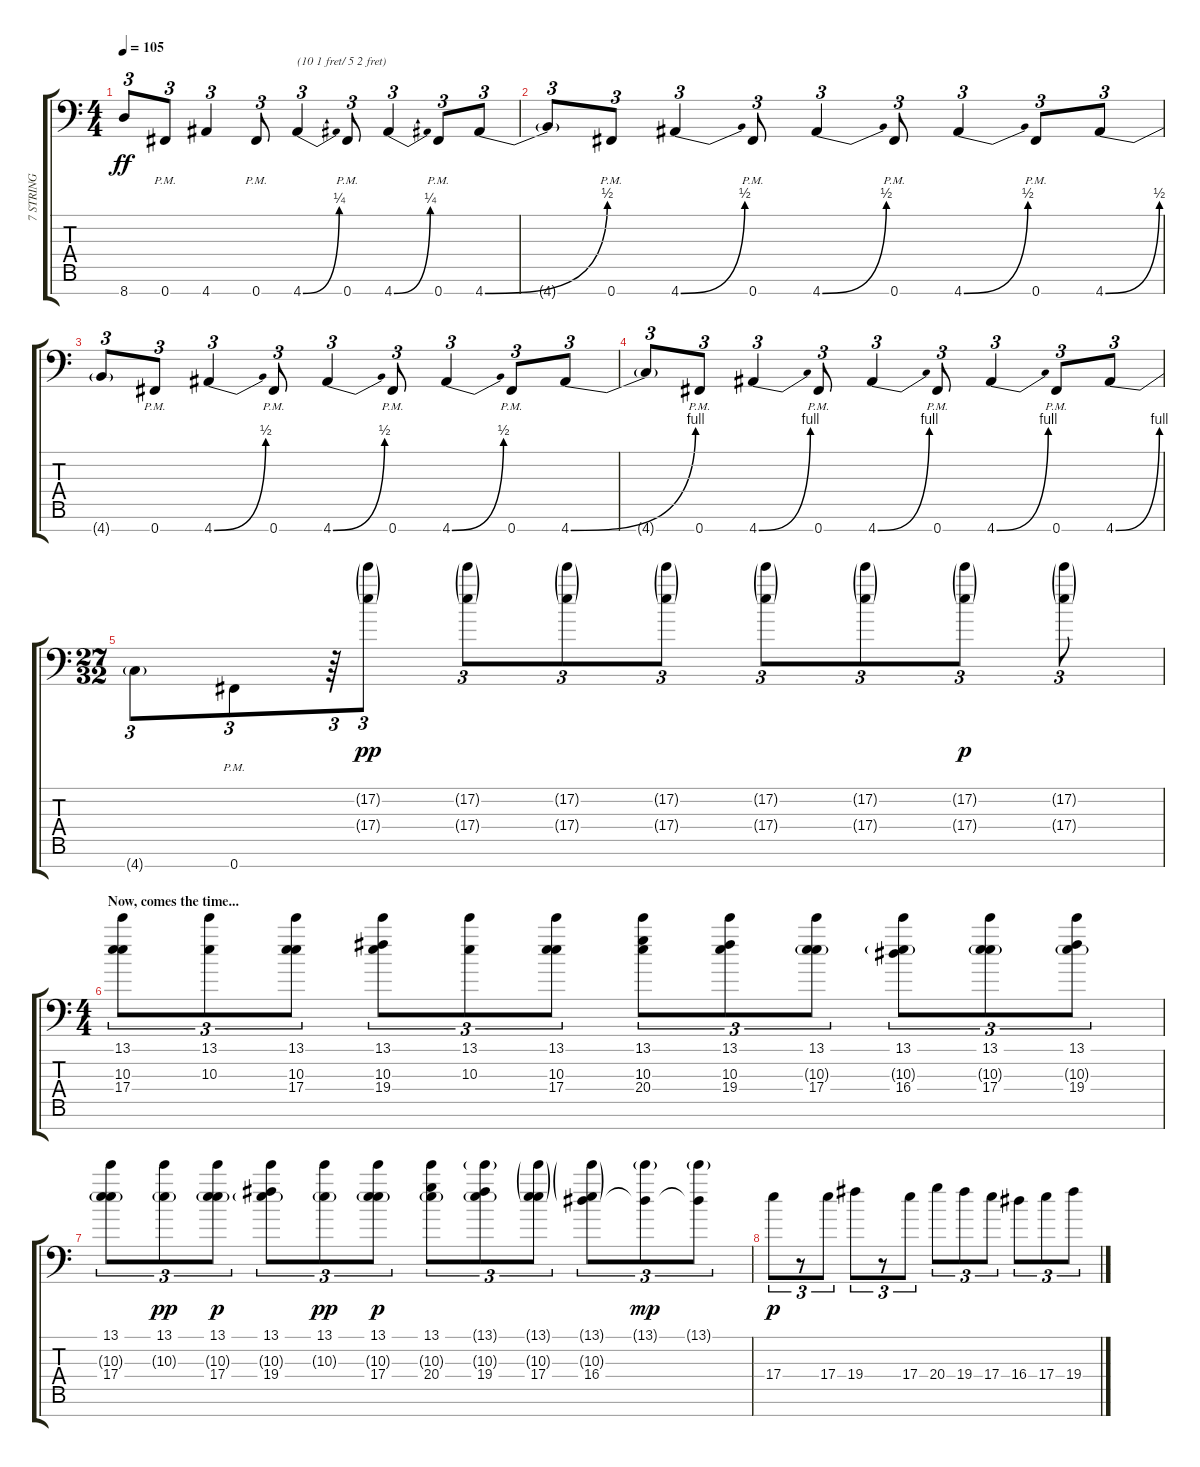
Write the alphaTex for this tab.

\track ("7 STRING" "7 STRING") {instrument distortionguitar}
\staff {score tabs}
\tuning (Eb4 B3 Gb3 B2 Gb2 B1 Gb1) {hide}
\ts (4 4)
\tempo 105
\clef f4
\ks c
8.7.8{tu (3 2) dy ff} 0.7{pm}.8{tu (3 2)} 4.7.4{tu (3 2)} 0.7{pm}.8{tu (3 2)} 4.7{be (bend 0 0 60 1)}.4{tu (3 2) txt "(10 1 fret/ 5 2 fret)"} 0.7{pm}.8{tu (3 2)} 4.7{be (bend 0 0 60 1)}.4{tu (3 2)} 0.7{pm}.8{tu (3 2)} 4.7{be (bend 0 0 60 2)}.8{tu (3 2)} |
4.7{t}.8{tu (3 2)} 0.7{pm}.8{tu (3 2)} 4.7{be (bend 0 0 60 2)}.4{tu (3 2)} 0.7{pm}.8{tu (3 2)} 4.7{be (bend 0 0 60 2)}.4{tu (3 2)} 0.7{pm}.8{tu (3 2)} 4.7{be (bend 0 0 60 2)}.4{tu (3 2)} 0.7{pm}.8{tu (3 2)} 4.7{be (bend 0 0 60 2)}.8{tu (3 2)} |
4.7{t}.8{tu (3 2)} 0.7{pm}.8{tu (3 2)} 4.7{be (bend 0 0 60 2)}.4{tu (3 2)} 0.7{pm}.8{tu (3 2)} 4.7{be (bend 0 0 60 2)}.4{tu (3 2)} 0.7{pm}.8{tu (3 2)} 4.7{be (bend 0 0 60 2)}.4{tu (3 2)} 0.7{pm}.8{tu (3 2)} 4.7{be (bend 0 0 60 4)}.8{tu (3 2)} |
4.7{t}.8{tu (3 2)} 0.7{pm}.8{tu (3 2)} 4.7{be (bend 0 0 60 4)}.4{tu (3 2)} 0.7{pm}.8{tu (3 2)} 4.7{be (bend 0 0 60 4)}.4{tu (3 2)} 0.7{pm}.8{tu (3 2)} 4.7{be (bend 0 0 60 4)}.4{tu (3 2)} 0.7{pm}.8{tu (3 2)} 4.7{be (bend 0 0 60 4)}.8{tu (3 2)} |
\ts (27 32)
4.7{t}.8{tu (3 2)} 0.7{pm}.8{tu (3 2)} r.64{tu (3 2)} (17.2{g} 17.4{g}).8{tu (3 2) dy pp} (17.2{g} 17.4{g}).8{tu (3 2)} (17.2{g} 17.4{g}).8{tu (3 2)} (17.2{g} 17.4{g}).8{tu (3 2)} (17.2{g} 17.4{g}).8{tu (3 2)} (17.2{g} 17.4{g}).8{tu (3 2)} (17.2{g} 17.4{g}).8{tu (3 2) dy p} (17.2{g} 17.4{g}).8{tu (3 2)} |
\ts (4 4)
\section ("" "Now, comes the time...")
(13.1 10.3 17.4).8{tu (3 2)} (13.1 10.3).8{tu (3 2)} (13.1 10.3 17.4).8{tu (3 2)} (13.1 10.3 19.4).8{tu (3 2)} (13.1 10.3).8{tu (3 2)} (13.1 10.3 17.4).8{tu (3 2)} (13.1 10.3 20.4).8{tu (3 2)} (13.1 10.3 19.4).8{tu (3 2)} (13.1 10.3{g} 17.4).8{tu (3 2)} (13.1 10.3{g} 16.4).8{tu (3 2)} (13.1 10.3{g} 17.4).8{tu (3 2)} (13.1 10.3{g} 19.4).8{tu (3 2)} |
(13.1 10.3{g} 17.4).8{tu (3 2)} (13.1 10.3{g}).8{tu (3 2) dy pp} (13.1 10.3{g} 17.4).8{tu (3 2) dy p} (13.1 10.3{g} 19.4).8{tu (3 2)} (13.1 10.3{g}).8{tu (3 2) dy pp} (13.1 10.3{g} 17.4).8{tu (3 2) dy p} (13.1 10.3{g} 20.4).8{tu (3 2)} (13.1{g} 10.3{g} 19.4).8{tu (3 2)} (13.1{g} 10.3{g} 17.4).8{tu (3 2)} (13.1{g} 10.3{g} 16.4).8{tu (3 2)} (13.1{g} 16.4{t}).8{tu (3 2) dy mp} (13.1{g} 16.4{t}).8{tu (3 2)} |
17.4.8{tu (3 2) dy p} r.8{tu (3 2)} 17.4.8{tu (3 2)} 19.4.8{tu (3 2)} r.8{tu (3 2)} 17.4.8{tu (3 2)} 20.4.8{tu (3 2)} 19.4.8{tu (3 2)} 17.4.8{tu (3 2)} 16.4.8{tu (3 2)} 17.4.8{tu (3 2)} 19.4.8{tu (3 2)}
